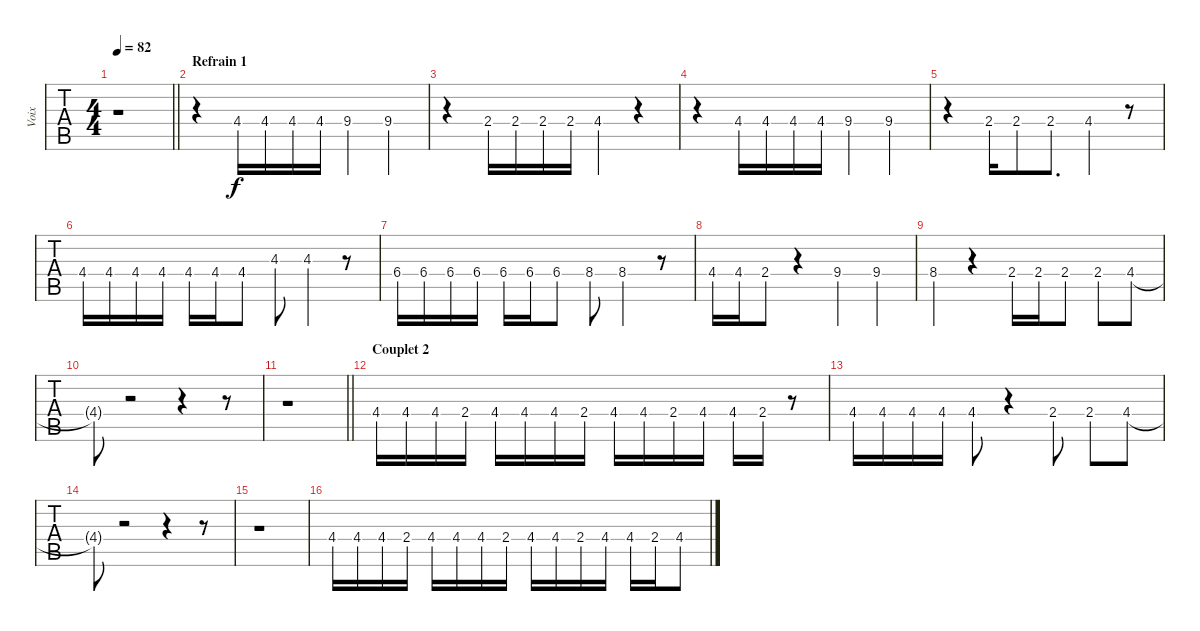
\track ("Voix" "Voix") {instrument flute}
\staff {tabs}
\tuning (E4 B3 G3 D3 A2 E2) {hide}
\ts (4 4)
\tempo 82
\clef g2
\barLineRight lightlight
\ks c
r.1{dy f} |
\section ("" "Refrain 1")
r.4 4.4.16 4.4.16 4.4.16 4.4.16 9.4.4 9.4.4 |
r.4 2.4.16 2.4.16 2.4.16 2.4.16 4.4.4 r.4 |
r.4 4.4.16 4.4.16 4.4.16 4.4.16 9.4.4 9.4.4 |
r.4 2.4.16 2.4.8 2.4.8{d} 4.4.4 r.8 |
4.4.16 4.4.16 4.4.16 4.4.16 4.4.16 4.4.16 4.4.8 4.3.8 4.3.4 r.8 |
6.4.16 6.4.16 6.4.16 6.4.16 6.4.16 6.4.16 6.4.8 8.4.8 8.4.4 r.8 |
4.4.16 4.4.16 2.4.8 r.4 9.4.4 9.4.4 |
8.4.4 r.4 2.4.16 2.4.16 2.4.8 2.4.8 4.4.8 |
4.4{t}.8 r.2 r.4 r.8 |
\barLineRight lightlight
r.1 |
\section ("" "Couplet 2")
4.4.16 4.4.16 4.4.16 2.4.16 4.4.16 4.4.16 4.4.16 2.4.16 4.4.16 4.4.16 2.4.16 4.4.16 4.4.16 2.4.16 r.8 |
4.4.16 4.4.16 4.4.16 4.4.16 4.4.8 r.4 2.4.8 2.4.8 4.4.8 |
4.4{t}.8 r.2 r.4 r.8 |
r.1 |
4.4.16 4.4.16 4.4.16 2.4.16 4.4.16 4.4.16 4.4.16 2.4.16 4.4.16 4.4.16 2.4.16 4.4.16 4.4.16 2.4.16 4.4.8
